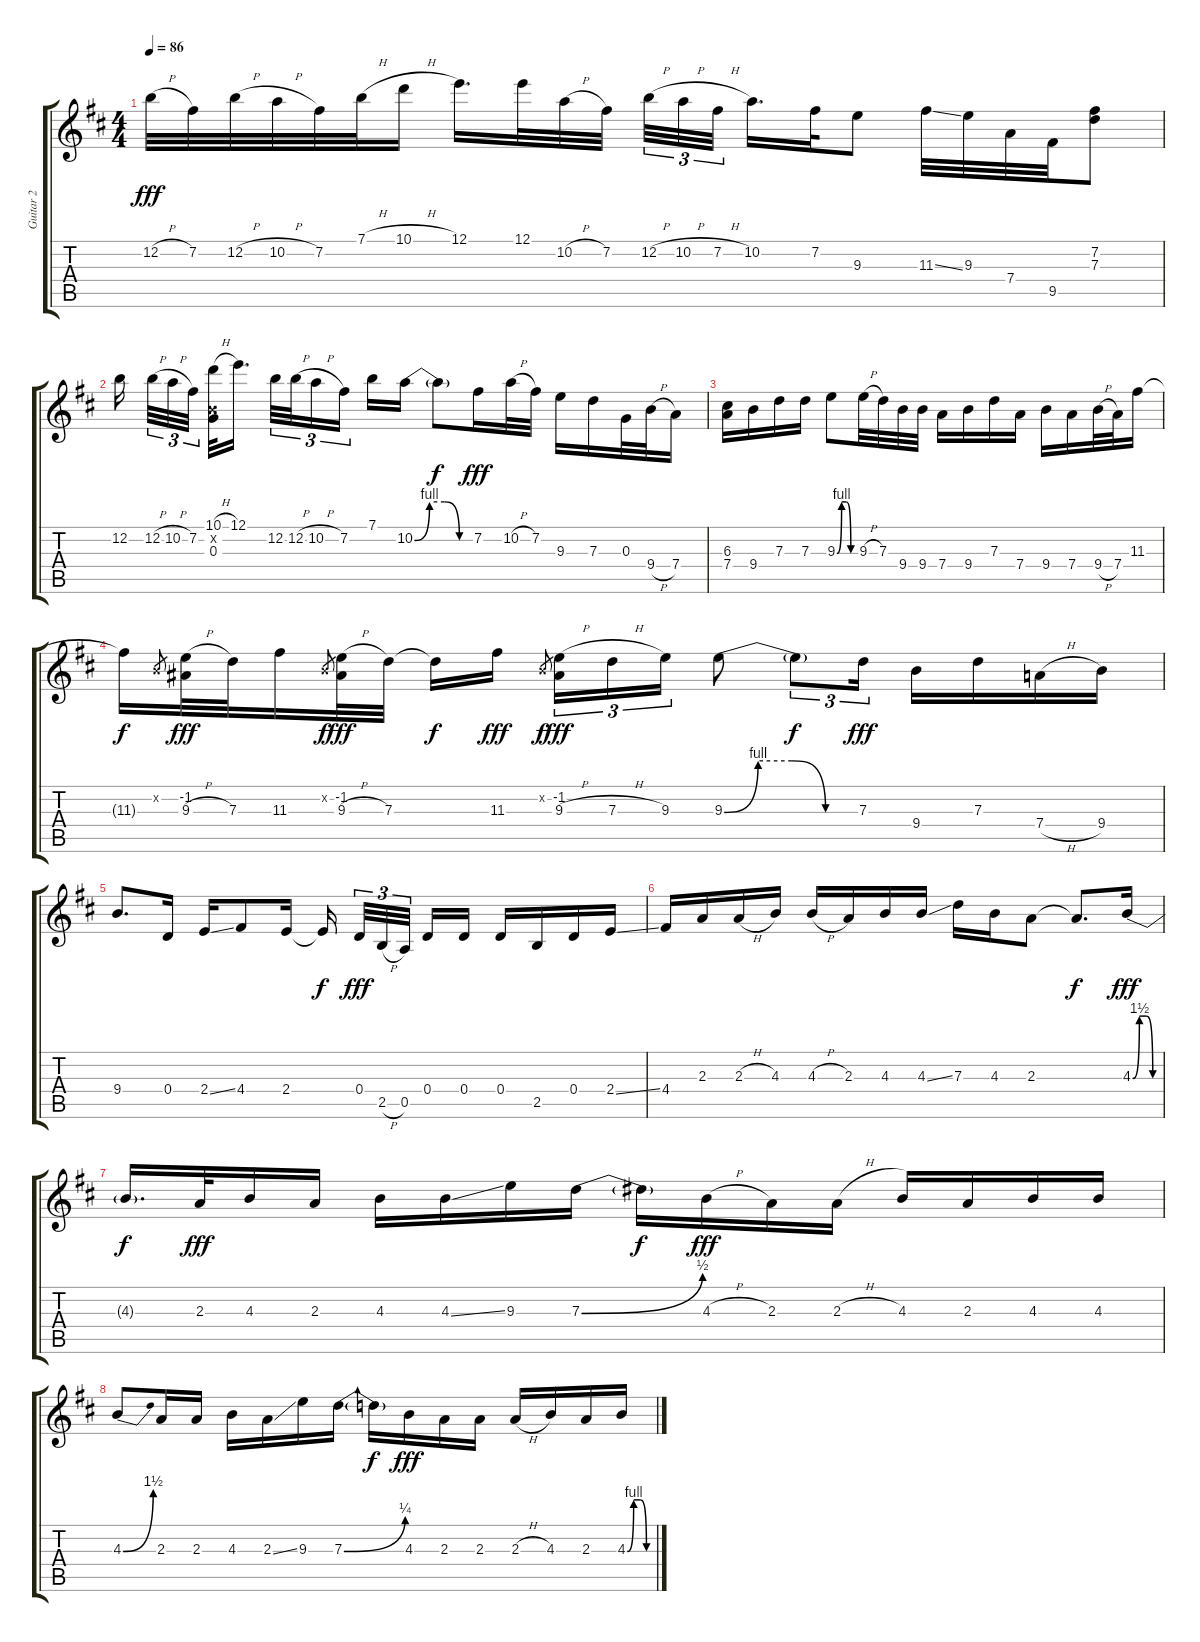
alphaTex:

\track ("Guitar 2" "Guitar 2") {instrument overdrivenguitar}
\staff {score tabs}
\tuning (E4 B3 G3 D3 A2 E2) {hide}
\ts (4 4)
\tempo 86
\clef g2
\ks d
12.2{h}.32{dy fff} 7.2.32 12.2{h}.32 10.2{h}.32 7.2.32 7.1{h}.32 10.1{h}.16 12.1.16{d} 12.1.32 10.2{h}.32 7.2.32{beam splitsecondary} 12.2{h}.32{tu (3 2)} 10.2{h}.32{tu (3 2)} 7.2{h}.32{tu (3 2)} 10.2.16{d} 7.2.32 9.3.8 11.3{ss}.32 9.3.32 7.4.32 9.5.32 (7.2 7.3).8 |
12.2.16{beam splitsecondary} 12.2{h}.32{tu (3 2)} 10.2{h}.32{tu (3 2)} 7.2.32{tu (3 2) beam splitsecondary} (10.1{h} 0.2{x} 0.3).32 12.1.16{d} 12.2.32{tu (3 2)} 12.2{h}.32{tu (3 2)} 10.2{h}.16{tu (3 2)} 7.2.16{tu (3 2) beam splitsecondary} 7.1.16 10.2{be (custom 0 0 15 4 30 4 45 0 60 0)}.16 10.2{t}.8{dy f} 7.2.16{dy fff} 10.2{h}.32 7.2.32 9.3.16 7.3.16 0.3.32 9.4{h}.32 7.4.16 |
(6.3 7.4).16 9.4.16 7.3.16 7.3.16 9.3{be (custom 0 0 15 4 30 4 45 0 60 0)}.8 9.3{h}.32 7.3.32 9.4.32 9.4.32 7.4.16 9.4.16 7.3.16 7.4.16 9.4.16 7.4.16 9.4{h}.32 7.4.32 11.3.16 |
11.3{t}.16{dy f} 0.2{x}.8{gr} (-1.2 9.3{h}).32{dy fff} 7.3.32 11.3.16 0.2{x}.8{gr dy f} (-1.2 9.3{h}).32{dy fff} 7.3.32 7.3{t}.16{dy f} 11.3.16{dy fff} 0.2{x}.8{gr dy f beam splitsecondary} (-1.2 9.3{h}).16{tu (3 2) dy fff} 7.3{h}.16{tu (3 2)} 9.3.16{tu (3 2)} 9.3{be (custom 0 0 15 4 30 4 45 0 60 0)}.8 9.3{t}.8{tu (3 2) dy f} 7.3.16{tu (3 2) dy fff} 9.4.16 7.3.16 7.4{h}.16 9.4.16 |
9.4.8{d} 0.4.16 2.4{ss}.16 4.4.8 2.4.16 2.4{t}.16{dy f beam splitsecondary} 0.4.32{tu (3 2) dy fff} 2.5{h}.32{tu (3 2)} 0.5.32{tu (3 2) beam splitsecondary} 0.4.16 0.4.16 0.4.16 2.5.16 0.4.16 2.4{ss}.16 |
4.4.16 2.3.16 2.3{h}.16 4.3.16 4.3{h}.16 2.3.16 4.3.16 4.3{ss}.16 7.3.16 4.3.16 2.3.8 2.3{t}.8{d dy f} 4.3{be (custom 0 0 15 6 30 6 45 0 60 0)}.16{dy fff} |
4.3{t}.16{d dy f} 2.3.32{dy fff} 4.3.16 2.3.16 4.3.16 4.3{ss}.16 9.3.16 7.3{be (bend 0 0 60 2)}.16 7.3{t}.16{dy f} 4.3{h}.16{dy fff} 2.3.16 2.3{h}.16 4.3.16 2.3.16 4.3.16 4.3.16 |
4.3{be (bend 0 0 60 6)}.8 2.3.16 2.3.16 4.3.16 2.3{ss}.16 9.3.16 7.3{be (bend 0 0 60 1)}.16 7.3{t}.16{dy f} 4.3.16{dy fff} 2.3.16 2.3.16 2.3{h}.16 4.3.16 2.3.16 4.3{be (custom 0 0 15 4 30 4 45 0 60 0)}.16
